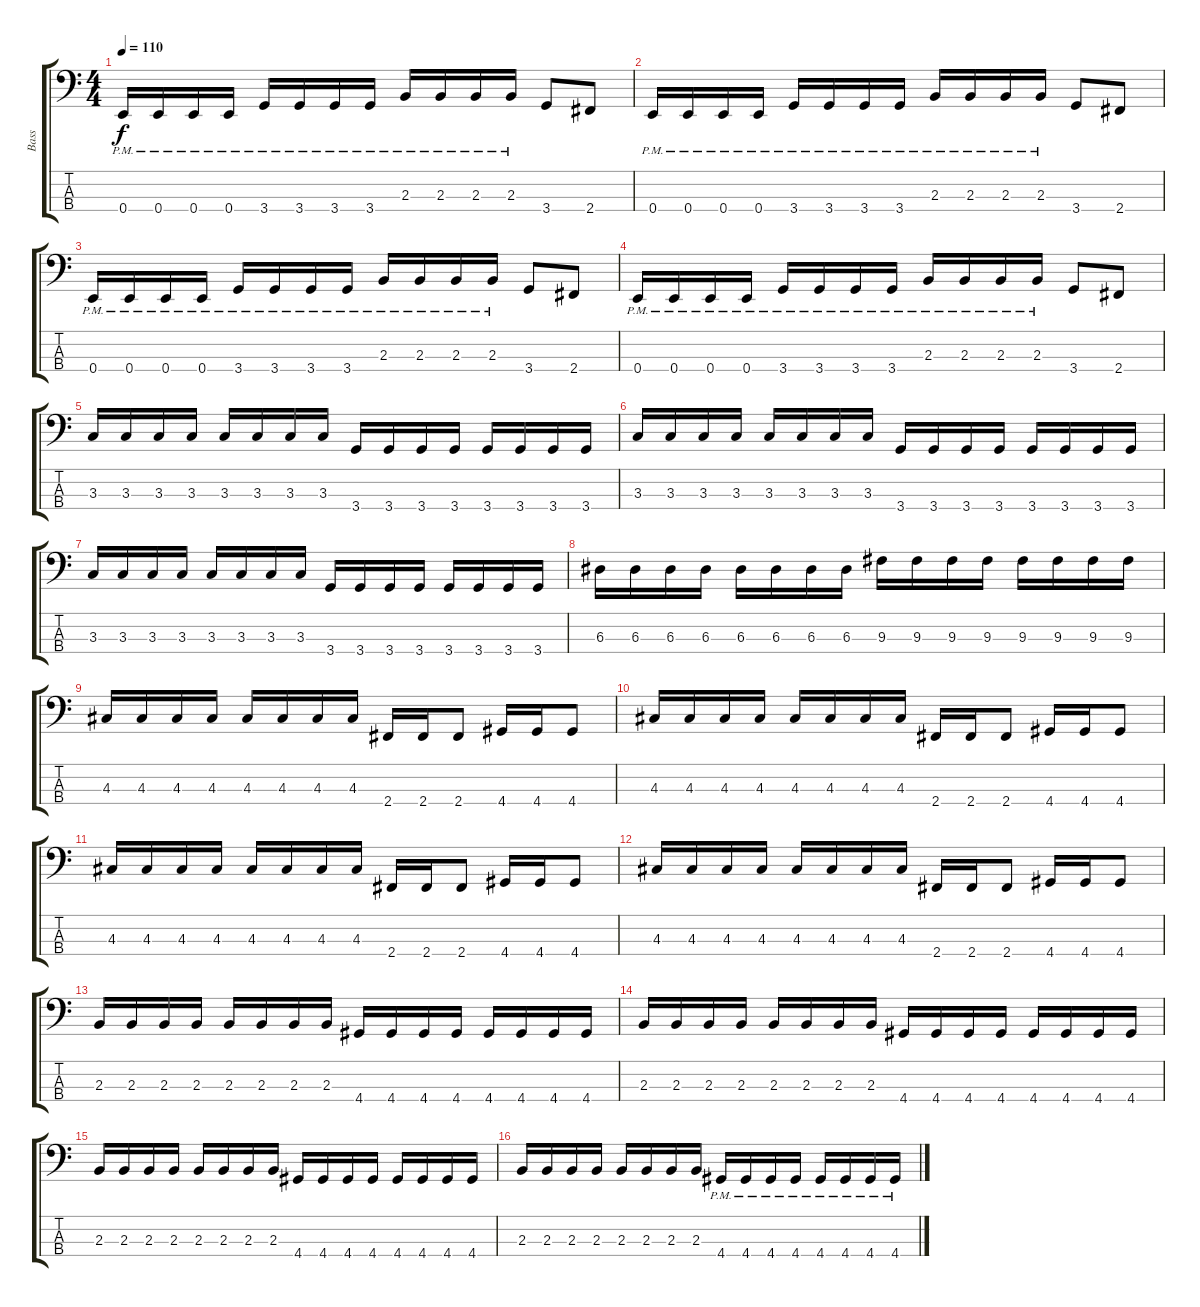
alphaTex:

\track ("Bass" "Bass") {instrument electricbassfinger}
\staff {score tabs}
\tuning (G2 D2 A1 E1) {hide}
\ts (4 4)
\tempo 110
\clef f4
\ks c
0.4{pm}.16{dy f} 0.4{pm}.16 0.4{pm}.16 0.4{pm}.16 3.4{pm}.16 3.4{pm}.16 3.4{pm}.16 3.4{pm}.16 2.3{pm}.16 2.3{pm}.16 2.3{pm}.16 2.3{pm}.16 3.4.8 2.4.8 |
0.4{pm}.16 0.4{pm}.16 0.4{pm}.16 0.4{pm}.16 3.4{pm}.16 3.4{pm}.16 3.4{pm}.16 3.4{pm}.16 2.3{pm}.16 2.3{pm}.16 2.3{pm}.16 2.3{pm}.16 3.4.8 2.4.8 |
0.4{pm}.16 0.4{pm}.16 0.4{pm}.16 0.4{pm}.16 3.4{pm}.16 3.4{pm}.16 3.4{pm}.16 3.4{pm}.16 2.3{pm}.16 2.3{pm}.16 2.3{pm}.16 2.3{pm}.16 3.4.8 2.4.8 |
0.4{pm}.16 0.4{pm}.16 0.4{pm}.16 0.4{pm}.16 3.4{pm}.16 3.4{pm}.16 3.4{pm}.16 3.4{pm}.16 2.3{pm}.16 2.3{pm}.16 2.3{pm}.16 2.3{pm}.16 3.4.8 2.4.8 |
3.3.16 3.3.16 3.3.16 3.3.16 3.3.16 3.3.16 3.3.16 3.3.16 3.4.16 3.4.16 3.4.16 3.4.16 3.4.16 3.4.16 3.4.16 3.4.16 |
3.3.16 3.3.16 3.3.16 3.3.16 3.3.16 3.3.16 3.3.16 3.3.16 3.4.16 3.4.16 3.4.16 3.4.16 3.4.16 3.4.16 3.4.16 3.4.16 |
3.3.16 3.3.16 3.3.16 3.3.16 3.3.16 3.3.16 3.3.16 3.3.16 3.4.16 3.4.16 3.4.16 3.4.16 3.4.16 3.4.16 3.4.16 3.4.16 |
6.3.16 6.3.16 6.3.16 6.3.16 6.3.16 6.3.16 6.3.16 6.3.16 9.3.16 9.3.16 9.3.16 9.3.16 9.3.16 9.3.16 9.3.16 9.3.16 |
4.3.16 4.3.16 4.3.16 4.3.16 4.3.16 4.3.16 4.3.16 4.3.16 2.4.16 2.4.16 2.4.8 4.4.16 4.4.16 4.4.8 |
4.3.16 4.3.16 4.3.16 4.3.16 4.3.16 4.3.16 4.3.16 4.3.16 2.4.16 2.4.16 2.4.8 4.4.16 4.4.16 4.4.8 |
4.3.16 4.3.16 4.3.16 4.3.16 4.3.16 4.3.16 4.3.16 4.3.16 2.4.16 2.4.16 2.4.8 4.4.16 4.4.16 4.4.8 |
4.3.16 4.3.16 4.3.16 4.3.16 4.3.16 4.3.16 4.3.16 4.3.16 2.4.16 2.4.16 2.4.8 4.4.16 4.4.16 4.4.8 |
2.3.16 2.3.16 2.3.16 2.3.16 2.3.16 2.3.16 2.3.16 2.3.16 4.4.16 4.4.16 4.4.16 4.4.16 4.4.16 4.4.16 4.4.16 4.4.16 |
2.3.16 2.3.16 2.3.16 2.3.16 2.3.16 2.3.16 2.3.16 2.3.16 4.4.16 4.4.16 4.4.16 4.4.16 4.4.16 4.4.16 4.4.16 4.4.16 |
2.3.16 2.3.16 2.3.16 2.3.16 2.3.16 2.3.16 2.3.16 2.3.16 4.4.16 4.4.16 4.4.16 4.4.16 4.4.16 4.4.16 4.4.16 4.4.16 |
2.3.16 2.3.16 2.3.16 2.3.16 2.3.16 2.3.16 2.3.16 2.3.16 4.4{pm}.16 4.4{pm}.16 4.4{pm}.16 4.4{pm}.16 4.4{pm}.16 4.4{pm}.16 4.4{pm}.16 4.4{pm}.16
